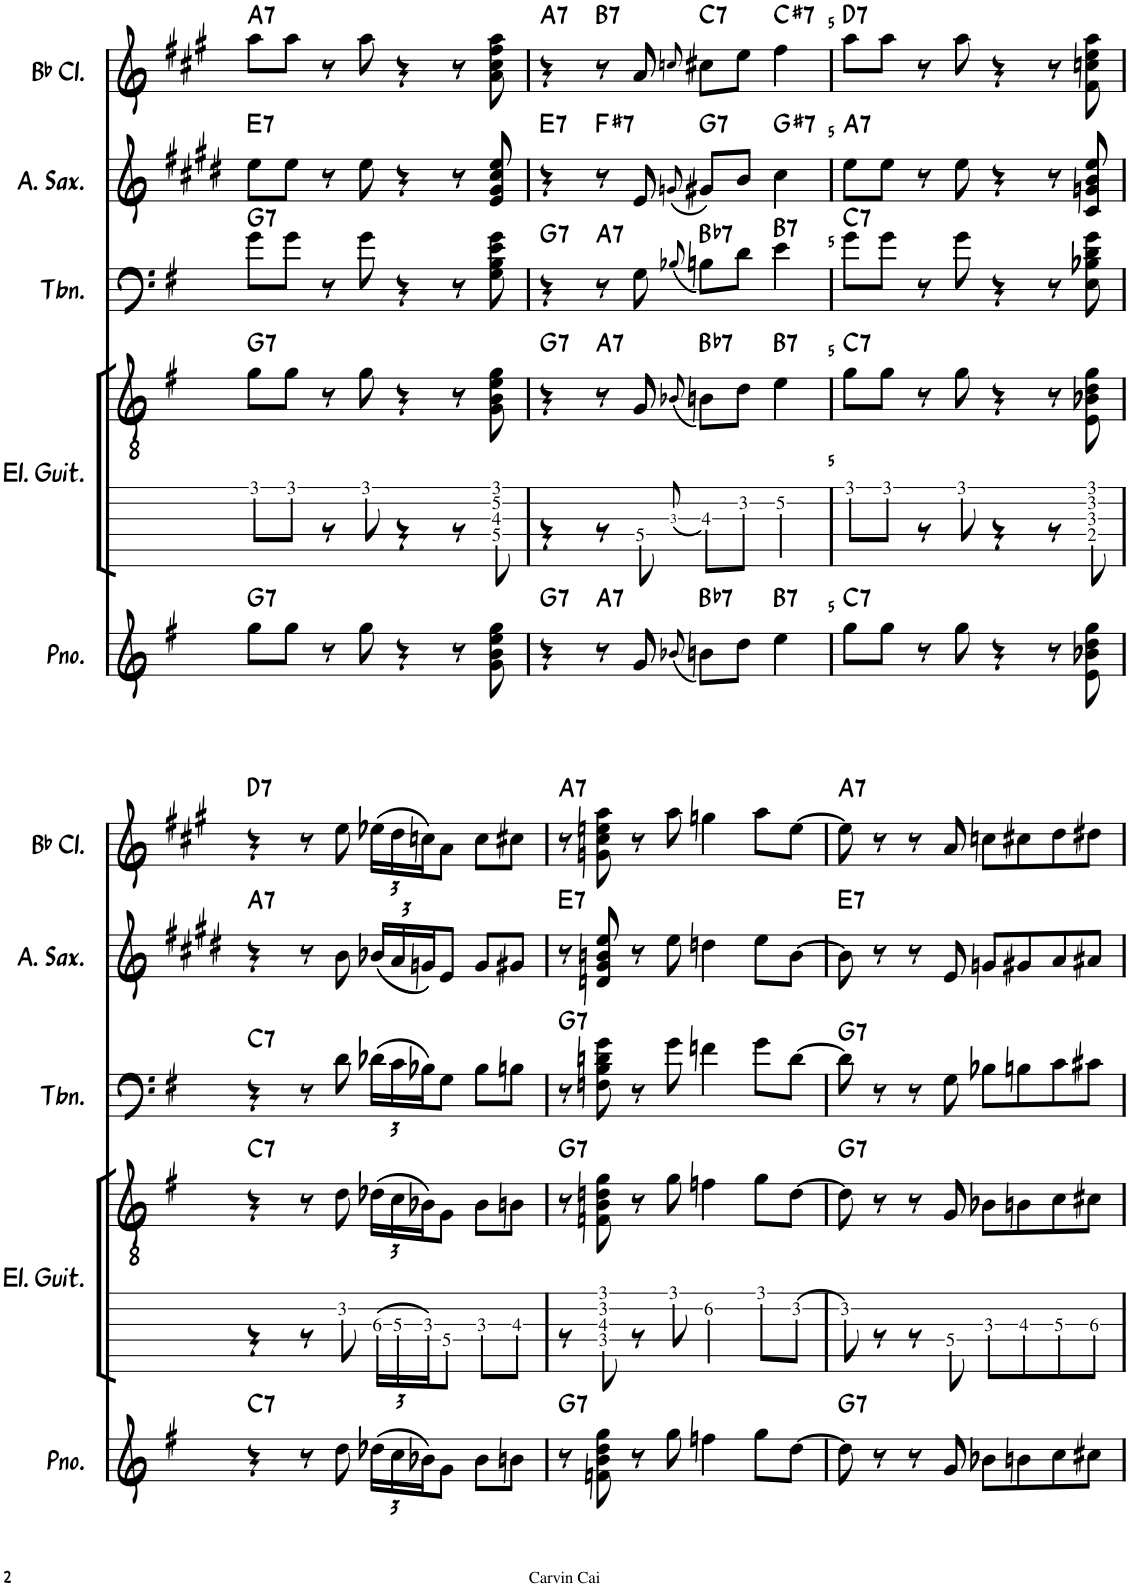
**kern	**harte	**kern	**kern	**harte	**kern	**harte	**kern	**harte	**kern	**harte
*part5	*part5	*part4	*part4	*part4	*part3	*part3	*part2	*part2	*part1	*part1
*staff6	*	*staff5	*staff4	*	*staff3	*	*staff2	*	*staff1	*
*I"钢琴	*	*I"电子吉他	*	*	*I"长号	*	*I"中音萨克斯	*	*I"降B调单簧管	*
!!LO:PB:g=z
*clefG2	*	*	*clefGv2	*	*clefF4	*	*clefG2	*	*clefG2	*
*	*	*	*	*	*	*	*Trd5c9	*	*Trd1c2	*
*k[f#]	*	*k[f#]	*k[f#]	*	*k[f#]	*	*k[f#c#g#d#]	*	*k[f#c#g#]	*
*M4/4	*	*M4/4	*M4/4	*	*M4/4	*	*M4/4	*	*M4/4	*
=3	=3	=3	=3	=3	=3	=3	=3	=3	=3	=3
!	!LO:H:kt=7	!	!	!LO:H:kt=7	!	!LO:H:kt=7	!	!LO:H:kt=7	!	!LO:H:kt=7
8gg\L	G:7	8g\L	8g\L	G:7	8g\L	G:7	8ee\L	E:7	8aa\L	A:7
8gg\J	.	8g\J	8g\J	.	8g\J	.	8ee\J	.	8aa\J	.
8r	.	8r	8r	.	8r	.	8r	.	8r	.
8gg\	.	8g\	8g\	.	8g\	.	8ee\	.	8aa\	.
4r	.	4r	4r	.	4r	.	4r	.	4r	.
8r	.	8r	8r	.	8r	.	8r	.	8r	.
8g\ 8b\ 8ee\ 8gg\	.	8G\ 8B\ 8e\ 8g\	8G\ 8B\ 8e\ 8g\	.	8G\ 8B\ 8e\ 8g\	.	8e/ 8g#/ 8cc#/ 8ee/	.	8a\ 8cc#\ 8ff#\ 8aa\	.
=4	=4	=4	=4	=4	=4	=4	=4	=4	=4	=4
!	!LO:H:kt=7	!	!	!LO:H:kt=7	!	!LO:H:kt=7	!	!LO:H:kt=7	!	!LO:H:kt=7
4r	G:7	4r	4r	G:7	4r	G:7	4r	E:7	4r	A:7
!	!LO:H:kt=7	!	!	!LO:H:kt=7	!	!LO:H:kt=7	!	!LO:H:kt=7	!	!LO:H:kt=7
8r	A:7	8r	8r	A:7	8r	A:7	8r	F#:7	8r	B:7
8g/	.	8G\	8G/	.	8G\	.	8e/	.	8a/	.
(8qb-X/	.	8qB-X/	(8qB-X/	.	(8qB-X/	.	(8qgn/	.	8qccn/	.
!	!LO:H:kt=7	!	!	!LO:H:kt=7	!	!LO:H:kt=7	!	!LO:H:kt=7	!	!LO:H:kt=7
8bn\L)	Bb:7	8Bn\L	8Bn\L)	Bb:7	8Bn\L)	Bb:7	8g#X/L)	G:7	8cc#X\L	C:7
8dd\J	.	8d\J	8d\J	.	8d\J	.	8b/J	.	8ee\J	.
!	!LO:H:kt=7	!	!	!LO:H:kt=7	!	!LO:H:kt=7	!	!LO:H:kt=7	!	!LO:H:kt=7
4ee\	B:7	4e\	4e\	B:7	4e\	B:7	4cc#\	G#:7	4ff#\	C#:7
=5	=5	=5	=5	=5	=5	=5	=5	=5	=5	=5
!	!LO:H:kt=7	!	!	!LO:H:kt=7	!	!LO:H:kt=7	!	!LO:H:kt=7	!	!LO:H:kt=7
8gg\L	C:7	8g\L	8g\L	C:7	8g\L	C:7	8ee\L	A:7	8aa\L	D:7
8gg\J	.	8g\J	8g\J	.	8g\J	.	8ee\J	.	8aa\J	.
8r	.	8r	8r	.	8r	.	8r	.	8r	.
8gg\	.	8g\	8g\	.	8g\	.	8ee\	.	8aa\	.
4r	.	4r	4r	.	4r	.	4r	.	4r	.
8r	.	8r	8r	.	8r	.	8r	.	8r	.
8e\ 8b-X\ 8dd\ 8gg\	.	8E\ 8B-X\ 8d\ 8g\	8E\ 8B-X\ 8d\ 8g\	.	8E\ 8B-X\ 8d\ 8g\	.	8c#/ 8gn/ 8b/ 8ee/	.	8f#\ 8ccn\ 8ee\ 8aa\	.
!!LO:LB:g=z
=6	=6	=6	=6	=6	=6	=6	=6	=6	=6	=6
!	!LO:H:kt=7	!	!	!LO:H:kt=7	!	!LO:H:kt=7	!	!LO:H:kt=7	!	!LO:H:kt=7
4r	C:7	4r	4r	C:7	4r	C:7	4r	A:7	4r	D:7
8r	.	8r	8r	.	8r	.	8r	.	8r	.
8dd\	.	8d\	8d\	.	8d\	.	8b\	.	8ee\	.
*Xbrackettup	*	*Xbrackettup	*Xbrackettup	*	*Xbrackettup	*	*Xbrackettup	*	*Xbrackettup	*
(24dd-X\LL	.	24d-X\LL	(24d-X\LL	.	(24d-X\LL	.	(24b-X/LL	.	(24ee-X\LL	.
24cc\	.	24c\	24c\	.	24c\	.	24a/	.	24dd\	.
24b-X\J)	.	24B-X\J	24B-X\J)	.	24B-X\J)	.	24gn/J)	.	24ccn\J)	.
8g\J	.	8G\J	8G\J	.	8G\J	.	8e/J	.	8a\J	.
8b-\L	.	8B-\L	8B-\L	.	8B-\L	.	8g/L	.	8cc\L	.
8bn\J	.	8Bn\J	8Bn\J	.	8Bn\J	.	8g#X/J	.	8cc#X\J	.
=7	=7	=7	=7	=7	=7	=7	=7	=7	=7	=7
!	!LO:H:kt=7	!	!	!LO:H:kt=7	!	!LO:H:kt=7	!	!LO:H:kt=7	!	!LO:H:kt=7
8r	G:7	8r	8r	G:7	8r	G:7	8r	E:7	8r	A:7
8fn\ 8b\ 8dd\ 8gg\	.	8Fn\ 8B\ 8dn\ 8g\	8Fn\ 8B\ 8dn\ 8g\	.	8Fn\ 8B\ 8dn\ 8g\	.	8dn/ 8g#/ 8bn/ 8ee/	.	8gn\ 8cc#\ 8een\ 8aa\	.
8r	.	8r	8r	.	8r	.	8r	.	8r	.
8gg\	.	8g\	8g\	.	8g\	.	8ee\	.	8aa\	.
4ffn\	.	4fn\	4fn\	.	4fn\	.	4ddn\	.	4ggn\	.
8gg\L	.	8g\L	8g\L	.	8g\L	.	8ee\L	.	8aa\L	.
[8dd\J	.	[8d\J	[8d\J	.	[8d\J	.	[8b\J	.	[8ee\J	.
=8	=8	=8	=8	=8	=8	=8	=8	=8	=8	=8
!	!LO:H:kt=7	!	!	!LO:H:kt=7	!	!LO:H:kt=7	!	!LO:H:kt=7	!	!LO:H:kt=7
8dd\]	G:7	8d\]	8d\]	G:7	8d\]	G:7	8b\]	E:7	8ee\]	A:7
8r	.	8r	8r	.	8r	.	8r	.	8r	.
8r	.	8r	8r	.	8r	.	8r	.	8r	.
8g/	.	8G\	8G/	.	8G\	.	8e/	.	8a/	.
8b-X\L	.	8B-X\L	8B-X\L	.	8B-X\L	.	8gn/L	.	8ccn\L	.
8bn\	.	8Bn\	8Bn\	.	8Bn\	.	8g#X/	.	8cc#X\	.
8cc\	.	8c\	8c\	.	8c\	.	8a/	.	8dd\	.
8cc#X\J	.	8c#X\J	8c#X\J	.	8c#X\J	.	8a#X/J	.	8dd#X\J	.
=	=	=	=	=	=	=	=	=	=	=
*-	*-	*-	*-	*-	*-	*-	*-	*-	*-	*-
